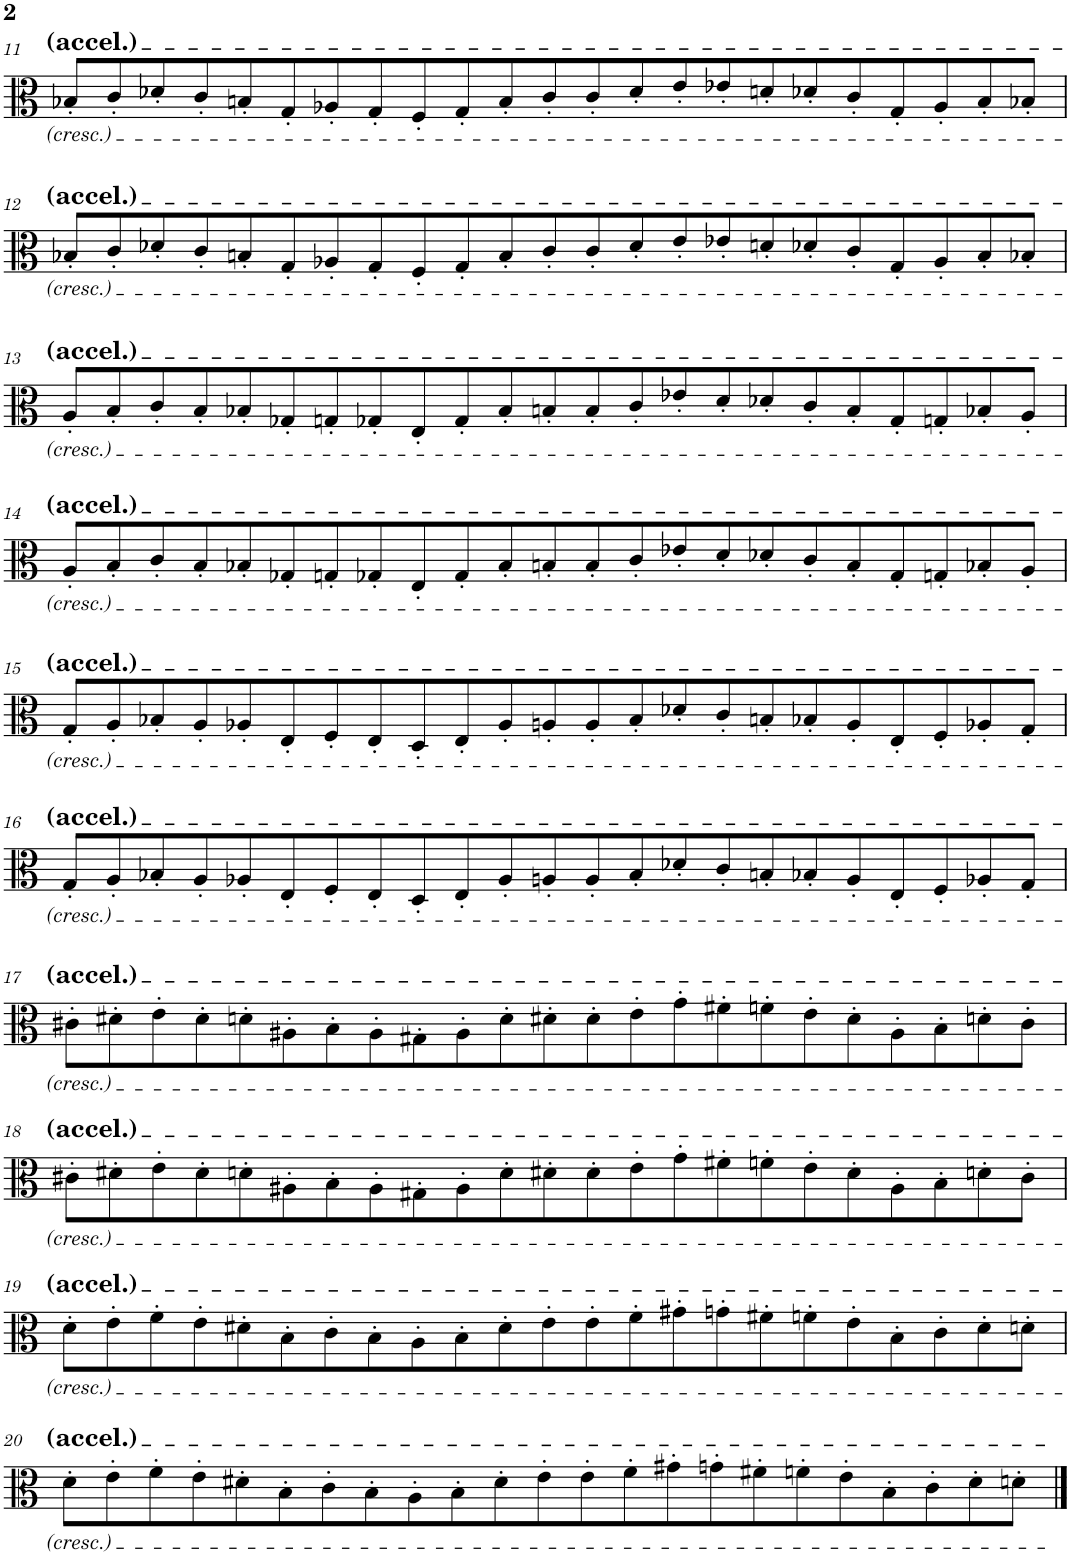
**kern
*part1
*staff1
*I"Viola
*I'Vla.
!!LO:PB:g=z
*clefC3
*k[]
*M23/8
=11
8B-X'/L
8c'/
8d-X'/
8c'/
8Bn'/
8G'/
8A-X'/
8G'/
8F'/
8G'/
8B'/
8c'/
8c'/
8d-'/
8e'/
8e-X'/
8dn'/
8d-X'/
8c'/
8G'/
8A-'/
8B'/
8B-X'/J
!!LO:LB:g=z
=12
8B-X'/L
8c'/
8d-X'/
8c'/
8Bn'/
8G'/
8A-X'/
8G'/
8F'/
8G'/
8B'/
8c'/
8c'/
8d-'/
8e'/
8e-X'/
8dn'/
8d-X'/
8c'/
8G'/
8A-'/
8B'/
8B-X'/J
!!LO:LB:g=z
=13
8A'/L
8B'/
8c'/
8B'/
8B-X'/
8G-X'/
8Gn'/
8G-X'/
8E'/
8G-'/
8B-'/
8Bn'/
8B'/
8c'/
8e-X'/
8d'/
8d-X'/
8c'/
8B'/
8G-'/
8Gn'/
8B-X'/
8A'/J
!!LO:LB:g=z
=14
8A'/L
8B'/
8c'/
8B'/
8B-X'/
8G-X'/
8Gn'/
8G-X'/
8E'/
8G-'/
8B-'/
8Bn'/
8B'/
8c'/
8e-X'/
8d'/
8d-X'/
8c'/
8B'/
8G-'/
8Gn'/
8B-X'/
8A'/J
!!LO:LB:g=z
=15
8G'/L
8A'/
8B-X'/
8A'/
8A-X'/
8E'/
8F'/
8E'/
8D'/
8E'/
8A-'/
8An'/
8A'/
8B-'/
8d-X'/
8c'/
8Bn'/
8B-X'/
8A'/
8E'/
8F'/
8A-X'/
8G'/J
!!LO:LB:g=z
=16
8G'/L
8A'/
8B-X'/
8A'/
8A-X'/
8E'/
8F'/
8E'/
8D'/
8E'/
8A-'/
8An'/
8A'/
8B-'/
8d-X'/
8c'/
8Bn'/
8B-X'/
8A'/
8E'/
8F'/
8A-X'/
8G'/J
!!LO:LB:g=z
=17
8c#X'\L
8d#X'\
8e'\
8d#'\
8dn'\
8A#X'\
8B'\
8A#'\
8G#X'\
8A#'\
8d'\
8d#X'\
8d#'\
8e'\
8g'\
8f#X'\
8fn'\
8e'\
8d#'\
8A#'\
8B'\
8dn'\
8c#'\J
!!LO:LB:g=z
=18
8c#X'\L
8d#X'\
8e'\
8d#'\
8dn'\
8A#X'\
8B'\
8A#'\
8G#X'\
8A#'\
8d'\
8d#X'\
8d#'\
8e'\
8g'\
8f#X'\
8fn'\
8e'\
8d#'\
8A#'\
8B'\
8dn'\
8c#'\J
!!LO:LB:g=z
=19
8d'\L
8e'\
8f'\
8e'\
8d#X'\
8B'\
8c'\
8B'\
8A'\
8B'\
8d#'\
8e'\
8e'\
8f'\
8g#X'\
8gn'\
8f#X'\
8fn'\
8e'\
8B'\
8c'\
8d#'\
8dn'\J
!!LO:LB:g=z
=20
8d'\L
8e'\
8f'\
8e'\
8d#X'\
8B'\
8c'\
8B'\
8A'\
8B'\
8d#'\
8e'\
8e'\
8f'\
8g#X'\
8gn'\
8f#X'\
8fn'\
8e'\
8B'\
8c'\
8d#'\
8dn'\J
==
*-
